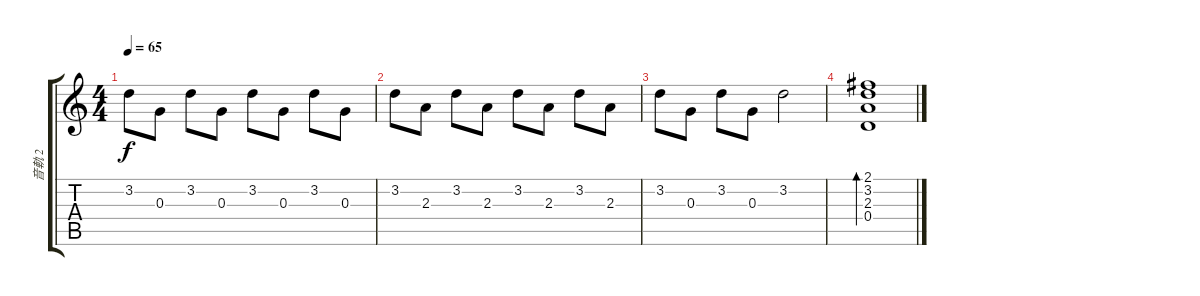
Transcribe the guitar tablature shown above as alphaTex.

\track ("音軌 2" "音軌 2") {instrument overdrivenguitar}
\staff {score tabs}
\tuning (E4 B3 G3 D3 A2 D2) {hide}
\ts (4 4)
\tempo 65
\clef g2
\ks c
3.2.8{dy f} 0.3.8 3.2.8 0.3.8 3.2.8 0.3.8 3.2.8 0.3.8 |
3.2.8 2.3.8 3.2.8 2.3.8 3.2.8 2.3.8 3.2.8 2.3.8 |
3.2.8 0.3.8 3.2.8 0.3.8 3.2.2 |
(2.1 3.2 2.3 0.4).1{bd 480 volume 8}
